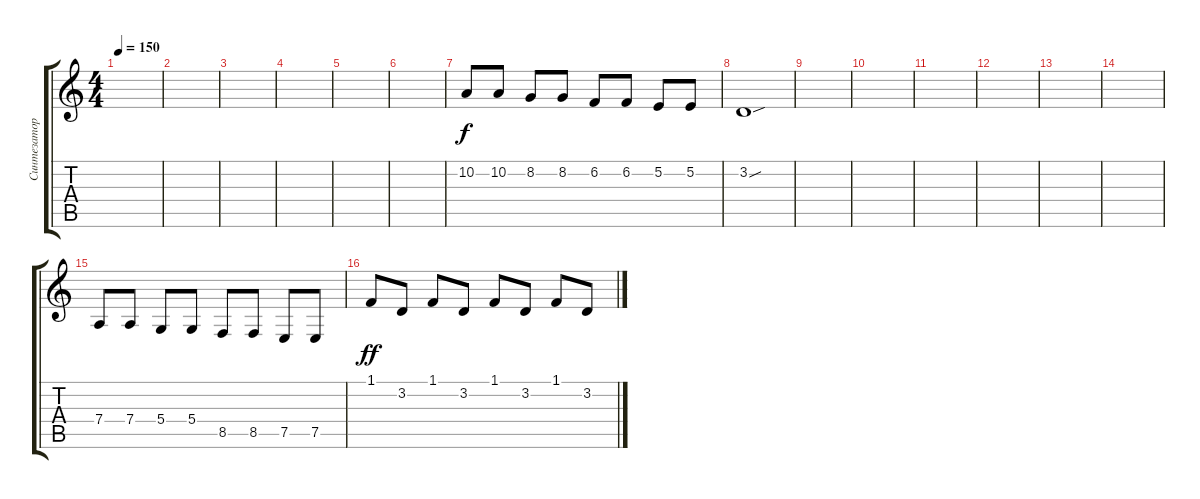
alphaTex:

\track ("Синтезатор" "Синтезатор") {instrument honkytonkpiano}
\staff {score tabs}
\tuning (E4 B3 G3 D3 A2 E2) {hide}
\ts (4 4)
\tempo 150
\clef g2
\ks c
|
|
|
|
|
|
10.2.8{dy f} 10.2.8 8.2.8 8.2.8 6.2.8 6.2.8 5.2.8 5.2.8 |
3.2{sou}.1 |
|
|
|
|
|
|
7.4.8 7.4.8 5.4.8 5.4.8 8.5.8 8.5.8 7.5.8 7.5.8 |
1.1.8{dy ff} 3.2.8 1.1.8 3.2.8 1.1.8 3.2.8 1.1.8 3.2.8
